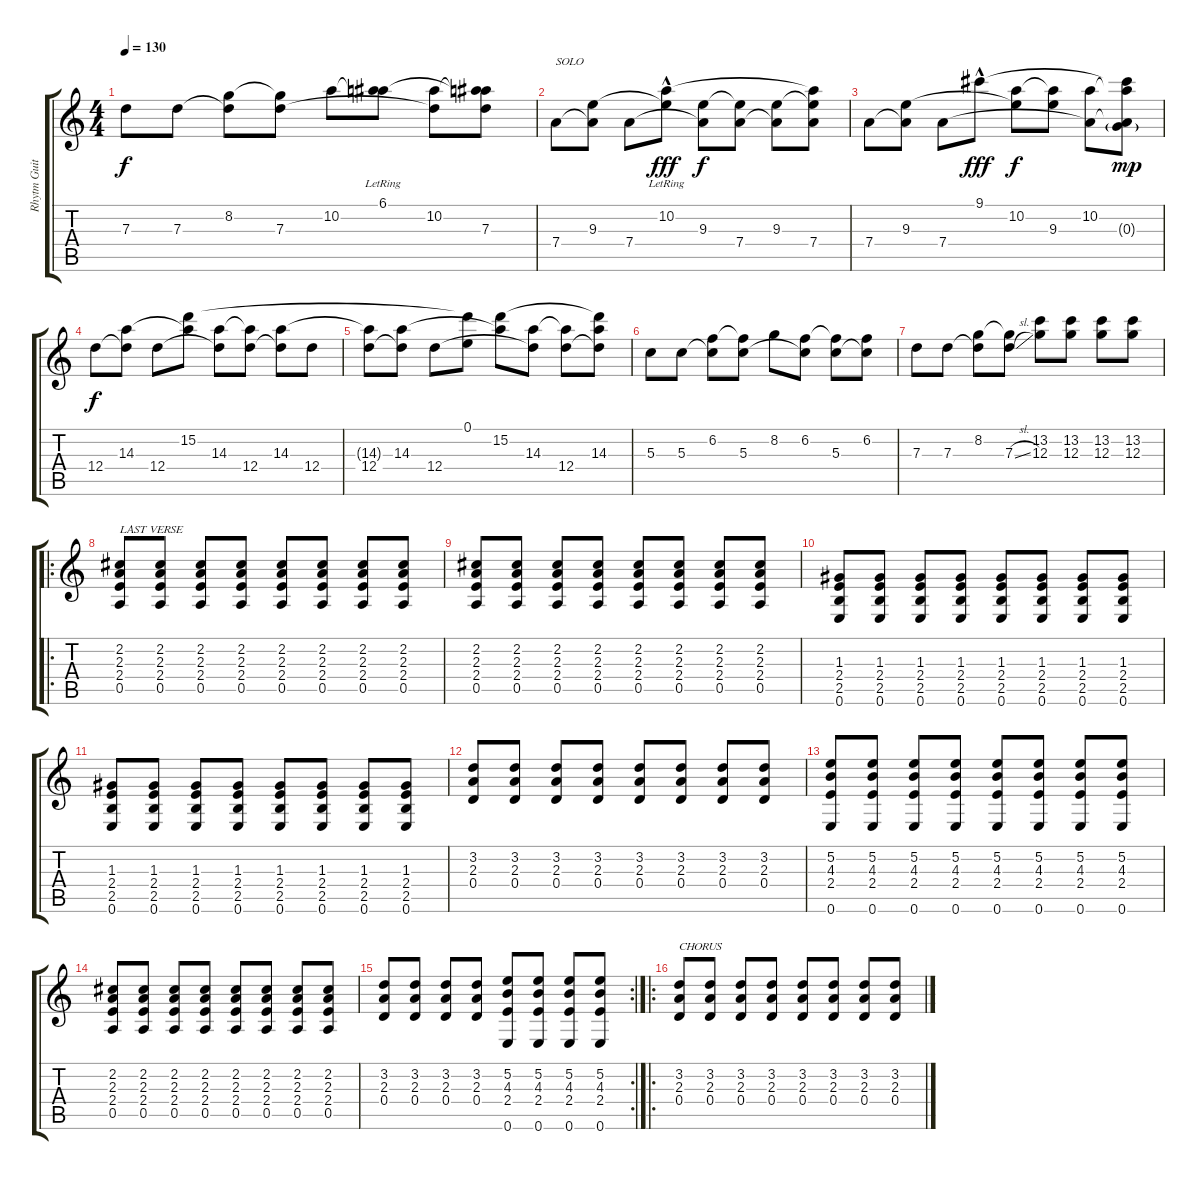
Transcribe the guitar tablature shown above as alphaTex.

\track ("Rhytm Guitar" "Rhytm Guit") {instrument electricguitarjazz}
\staff {score tabs}
\tuning (E4 B3 G3 D3 A2 E2) {hide}
\ts (4 4)
\tempo 130
\clef g2
\ks c
7.3.8{dy f} 7.3.8 (8.2 7.3{t}).8 (8.2{t} 7.3).8 10.2.8 (6.1{lr} 10.2{t}).8 (10.2 7.3{t}).8 (6.1{t} 10.2{t} 7.3).8 |
7.4.8{txt "SOLO"} (9.3 7.4{t}).8 7.4.8 (10.2{hac lr} 9.3{t}).8{dy fff} (9.3 7.4{t}).8{dy f} (9.3{t} 7.4).8 (9.3 7.4{t}).8 (10.2{t} 9.3{t} 7.4).8 |
7.4.8 (9.3 7.4{t}).8 7.4.8 9.1{hac}.8{dy fff} (10.2 9.3{t}).8{dy f} (10.2{t} 9.3).8 (10.2 7.4{t}).8 (9.1{t} 10.2{t} 0.3{g} 7.4{t}).8{dy mp} |
12.4.8{dy f} (14.3 12.4{t}).8 12.4.8 (15.2 14.3{t}).8 (14.3 12.4{t}).8 (14.3{t} 12.4).8 (14.3 12.4{t}).8 12.4.8 |
(14.3{t} 12.4).8 (14.3 12.4{t}).8 12.4.8 (0.1 15.2{t}).8 (15.2 14.3{t}).8 (14.3 12.4{t}).8 (14.3{t} 12.4).8 (15.2{t} 14.3 12.4{t}).8 |
5.3.8 5.3.8 (6.2 5.3{t}).8 (6.2{t} 5.3).8 8.2.8 (6.2 5.3{t}).8 (6.2{t} 5.3).8 (6.2 5.3{t}).8 |
7.3.8 7.3.8 (8.2 7.3{t}).8 (8.2{t} 7.3{sl}).8 (13.2 12.3).8 (13.2 12.3).8 (13.2 12.3).8 (13.2 12.3).8 |
\ro
(2.2 2.3 2.4 0.5).8{txt "LAST VERSE"} (2.2 2.3 2.4 0.5).8 (2.2 2.3 2.4 0.5).8 (2.2 2.3 2.4 0.5).8 (2.2 2.3 2.4 0.5).8 (2.2 2.3 2.4 0.5).8 (2.2 2.3 2.4 0.5).8 (2.2 2.3 2.4 0.5).8 |
(2.2 2.3 2.4 0.5).8 (2.2 2.3 2.4 0.5).8 (2.2 2.3 2.4 0.5).8 (2.2 2.3 2.4 0.5).8 (2.2 2.3 2.4 0.5).8 (2.2 2.3 2.4 0.5).8 (2.2 2.3 2.4 0.5).8 (2.2 2.3 2.4 0.5).8 |
(1.3 2.4 2.5 0.6).8 (1.3 2.4 2.5 0.6).8 (1.3 2.4 2.5 0.6).8 (1.3 2.4 2.5 0.6).8 (1.3 2.4 2.5 0.6).8 (1.3 2.4 2.5 0.6).8 (1.3 2.4 2.5 0.6).8 (1.3 2.4 2.5 0.6).8 |
(1.3 2.4 2.5 0.6).8 (1.3 2.4 2.5 0.6).8 (1.3 2.4 2.5 0.6).8 (1.3 2.4 2.5 0.6).8 (1.3 2.4 2.5 0.6).8 (1.3 2.4 2.5 0.6).8 (1.3 2.4 2.5 0.6).8 (1.3 2.4 2.5 0.6).8 |
(3.2 2.3 0.4).8 (3.2 2.3 0.4).8 (3.2 2.3 0.4).8 (3.2 2.3 0.4).8 (3.2 2.3 0.4).8 (3.2 2.3 0.4).8 (3.2 2.3 0.4).8 (3.2 2.3 0.4).8 |
(5.2 4.3 2.4 0.6).8 (5.2 4.3 2.4 0.6).8 (5.2 4.3 2.4 0.6).8 (5.2 4.3 2.4 0.6).8 (5.2 4.3 2.4 0.6).8 (5.2 4.3 2.4 0.6).8 (5.2 4.3 2.4 0.6).8 (5.2 4.3 2.4 0.6).8 |
(2.2 2.3 2.4 0.5).8 (2.2 2.3 2.4 0.5).8 (2.2 2.3 2.4 0.5).8 (2.2 2.3 2.4 0.5).8 (2.2 2.3 2.4 0.5).8 (2.2 2.3 2.4 0.5).8 (2.2 2.3 2.4 0.5).8 (2.2 2.3 2.4 0.5).8 |
\rc 2
(3.2 2.3 0.4).8 (3.2 2.3 0.4).8 (3.2 2.3 0.4).8 (3.2 2.3 0.4).8 (5.2 4.3 2.4 0.6).8 (5.2 4.3 2.4 0.6).8 (5.2 4.3 2.4 0.6).8 (5.2 4.3 2.4 0.6).8 |
\ro
(3.2 2.3 0.4).8{txt "CHORUS"} (3.2 2.3 0.4).8 (3.2 2.3 0.4).8 (3.2 2.3 0.4).8 (3.2 2.3 0.4).8 (3.2 2.3 0.4).8 (3.2 2.3 0.4).8 (3.2 2.3 0.4).8
